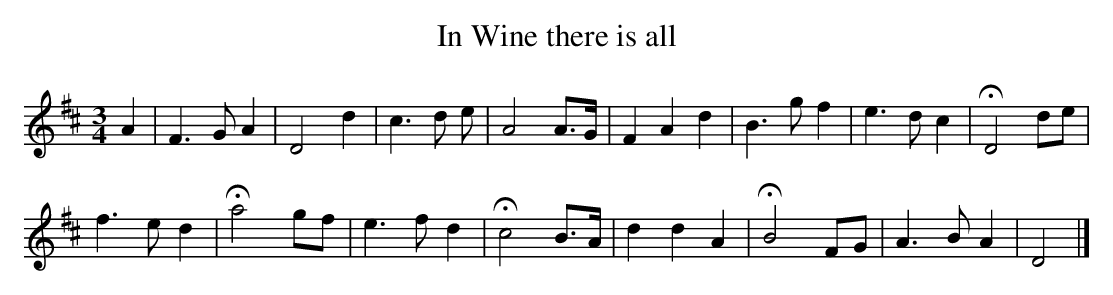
X:1
T:In Wine there is all
M:3/4
K:D
A2|\
F3G A2| D4 d2| c3d e| A4 A>G|\
F2A2 d2| B3g f2|e3d c2| HD4 de|
f3e d2| Ha4 gf| e3f d2| Hc4 B>A|\
d2d2 A2| HB4 FG|A3B A2| D4 |]
